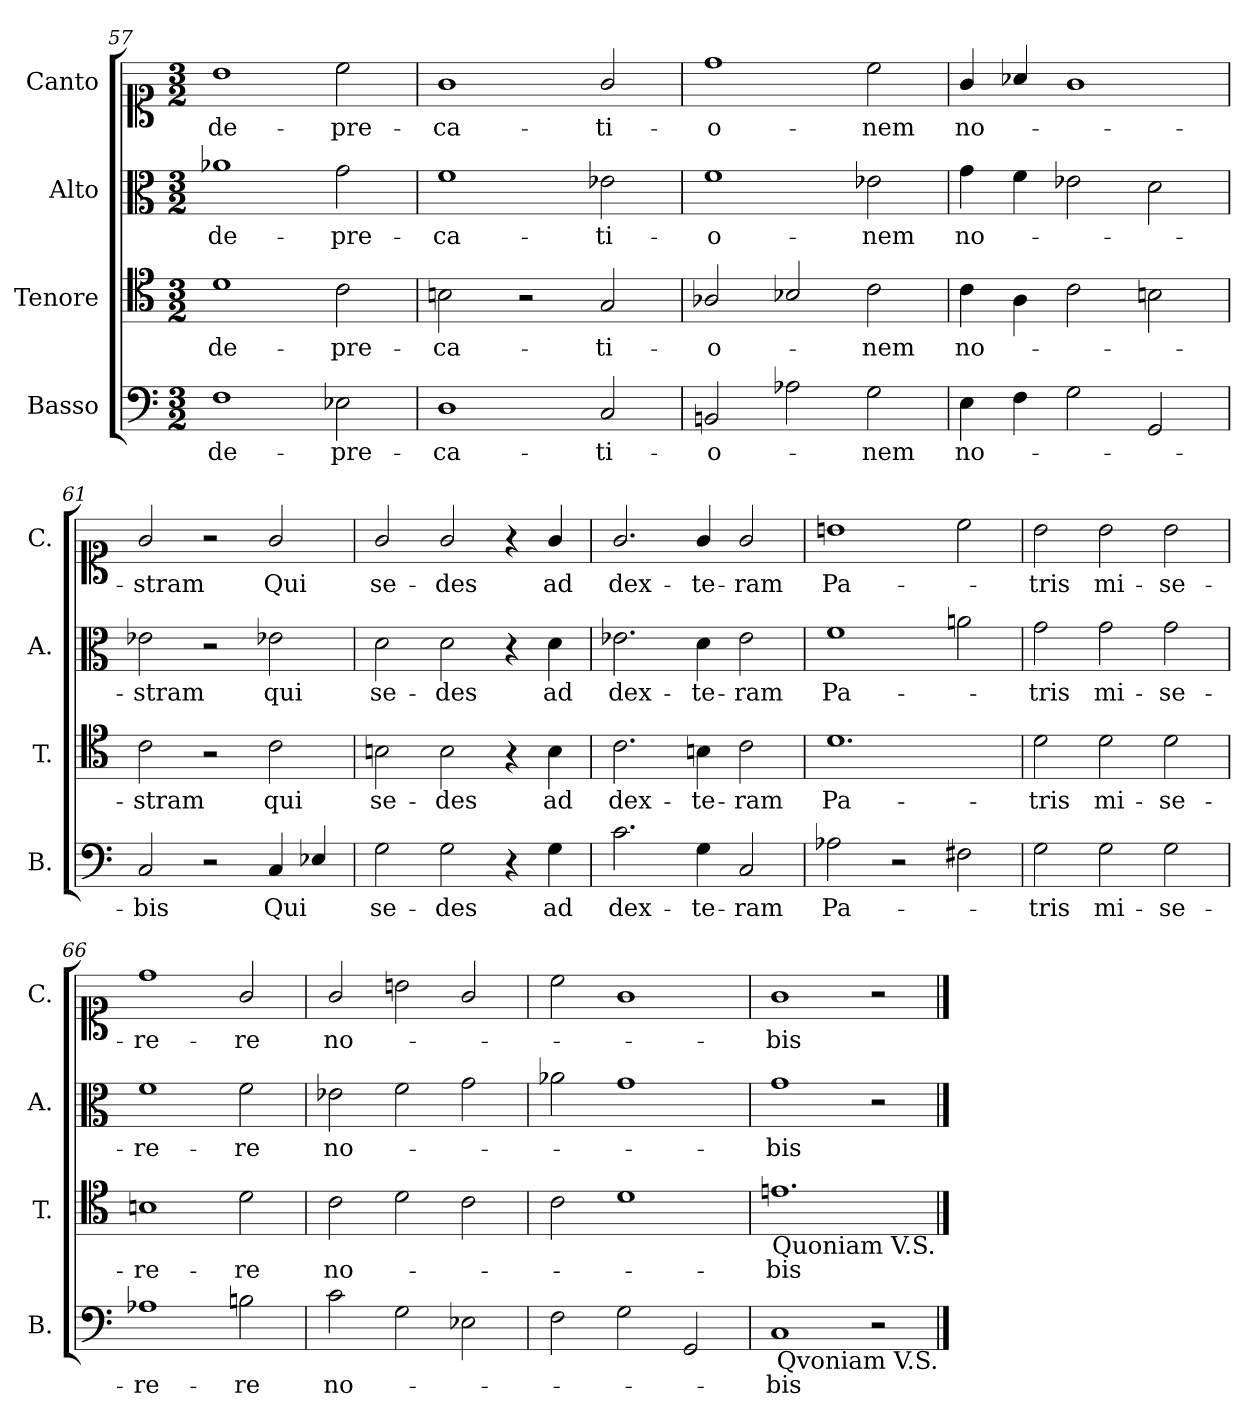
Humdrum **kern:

**kern	**text	**kern	**text	**kern	**text	**kern	**text
*part4	*part4	*part3	*part3	*part2	*part2	*part1	*part1
*staff4	*staff4	*staff3	*staff3	*staff2	*staff2	*staff1	*staff1
*I"Basso	*	*I"Tenore	*	*I"Alto	*	*I"Canto	*
*I'B.	*	*I'T.	*	*I'A.	*	*I'C.	*
*clefF4	*	*clefC4	*	*clefC3	*	*clefC1	*
*k[]	*	*k[]	*	*k[]	*	*k[]	*
*C:	*	*C:	*	*C:	*	*C:	*
*M3/2	*	*M3/2	*	*M3/2	*	*M3/2	*
=57	=57	=57	=57	=57	=57	=57	=57
1F	de-	1d	de-	1a-X	de-	1b	de-
2E-X\	-pre-	2c\	-pre-	2g\	-pre-	2cc\	-pre-
=58	=58	=58	=58	=58	=58	=58	=58
1D	-ca-	2Bn\	-ca-	1f	-ca-	1g	-ca-
.	.	2r	.	.	.	.	.
2C/	-ti-	2G/	-ti-	2e-X\	-ti-	2g/	-ti-
=59	=59	=59	=59	=59	=59	=59	=59
2BBn/	-o-	2A-X/	-o-	1f	-o-	1dd	-o-
2A-X\	.	2B-X/	.	.	.	.	.
2G\	-nem	2c\	-nem	2e-X\	-nem	2cc\	-nem
=60	=60	=60	=60	=60	=60	=60	=60
4E\	no-	4c\	no-	4g\	no-	4g/	no-
4F\	.	4A\	.	4f\	.	4a-X/	.
2G\	.	2c\	.	2e-X\	.	1g	.
2GG/	.	2Bn\	.	2d\	.	.	.
=61	=61	=61	=61	=61	=61	=61	=61
2C/	-bis	2c\	-stram	2e-X\	-stram	2g/	-stram
2r	.	2r	.	2r	.	2r	.
4C/	Qui	2c\	qui	2e-X\	qui	2g/	Qui
4E-X/	.	.	.	.	.	.	.
=62	=62	=62	=62	=62	=62	=62	=62
2G\	se-	2Bn\	se-	2d\	se-	2g/	se-
2G\	-des	2B\	-des	2d\	-des	2g/	-des
4r	.	4r	.	4r	.	4r	.
4G\	ad	4B\	ad	4d\	ad	4g/	ad
=63	=63	=63	=63	=63	=63	=63	=63
2.c\	dex-	2.c\	dex-	2.e-X\	dex-	2.g/	dex-
4G\	-te-	4Bn\	-te-	4d\	-te-	4g/	-te-
2C/	-ram	2c\	-ram	2e-\	-ram	2g/	-ram
=64	=64	=64	=64	=64	=64	=64	=64
2A-X\	Pa-	1.d	Pa-	1f	Pa-	1bn	Pa-
2r	.	.	.	.	.	.	.
2F#X\	.	.	.	2an\	.	2cc\	.
=65	=65	=65	=65	=65	=65	=65	=65
2G\	-tris	2d\	-tris	2g\	-tris	2b\	-tris
2G\	mi-	2d\	mi-	2g\	mi-	2b\	mi-
2G\	-se-	2d\	-se-	2g\	-se-	2b\	-se-
=66	=66	=66	=66	=66	=66	=66	=66
1A-X	-re-	1Bn	-re-	1f	-re-	1dd	-re-
2Bn\	-re	2d\	-re	2f\	-re	2g/	-re
=67	=67	=67	=67	=67	=67	=67	=67
2c\	no-	2c\	no-	2e-X\	no-	2g/	no-
2G\	.	2d\	.	2f\	.	2bn\	.
2E-X\	.	2c\	.	2g\	.	2g/	.
=68	=68	=68	=68	=68	=68	=68	=68
2F\	.	2c\	.	2a-X\	.	2cc\	.
2G\	.	1d	.	1g	.	1g	.
2GG/	.	.	.	.	.	.	.
=69	=69	=69	=69	=69	=69	=69	=69
1C	-bis	1.en	-bis	1g	-bis	1g	-bis
2r	.	.	.	2r	.	2r	.
!	!	!LO:TX:b:t=Quoniam V.S.	!	!	!	!	!
!LO:TX:b:t=Qvoniam V.S.	!	!	!	!	!	!	!
==	==	==	==	==	==	==	==
*-	*-	*-	*-	*-	*-	*-	*-
